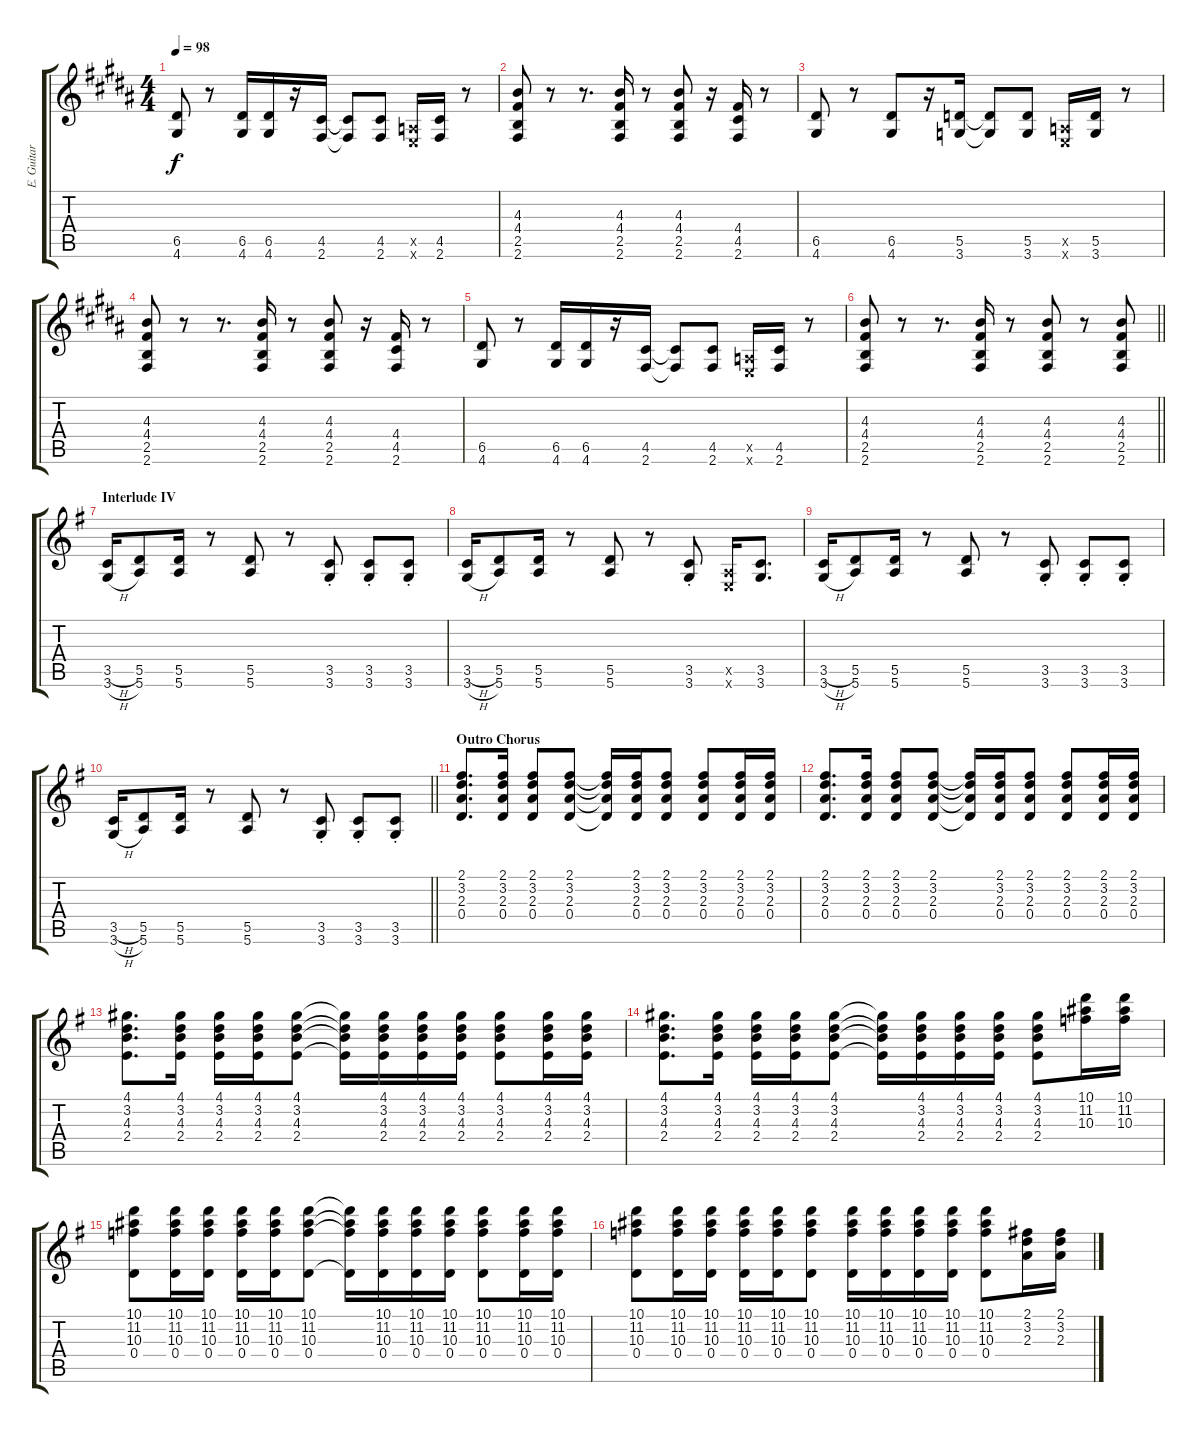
\track ("E. Guitar I" "E. Guitar ") {instrument overdrivenguitar}
\staff {score tabs}
\tuning (E4 B3 G3 D3 A2 E2) {hide}
\ts (4 4)
\tempo 98
\clef g2
\ks b
(6.5 4.6).8{dy f} r.8 (6.5 4.6).16 (6.5 4.6).16 r.16 (4.5 2.6).16 (4.5{t} 2.6{t}).8 (4.5 2.6).8 (0.5{x} 0.6{x}).16 (4.5 2.6).16 r.8 |
(4.3 4.4 2.5 2.6).8 r.8 r.8{d} (4.3 4.4 2.5 2.6).16 r.8 (4.3 4.4 2.5 2.6).8 r.16 (4.4 4.5 2.6).16 r.8 |
(6.5 4.6).8 r.8 (6.5 4.6).8 r.16 (5.5 3.6).16 (5.5{t} 3.6{t}).8 (5.5 3.6).8 (0.5{x} 0.6{x}).16 (5.5 3.6).16 r.8 |
(4.3 4.4 2.5 2.6).8 r.8 r.8{d} (4.3 4.4 2.5 2.6).16 r.8 (4.3 4.4 2.5 2.6).8 r.16 (4.4 4.5 2.6).16 r.8 |
(6.5 4.6).8 r.8 (6.5 4.6).16 (6.5 4.6).16 r.16 (4.5 2.6).16 (4.5{t} 2.6{t}).8 (4.5 2.6).8 (0.5{x} 0.6{x}).16 (4.5 2.6).16 r.8 |
\barLineRight lightlight
(4.3 4.4 2.5 2.6).8 r.8 r.8{d} (4.3 4.4 2.5 2.6).16 r.8 (4.3 4.4 2.5 2.6).8 r.8 (4.3 4.4 2.5 2.6).8 |
\section ("" "Interlude IV")
\ks g
(3.5{h} 3.6{h}).16 (5.5 5.6).8 (5.5 5.6).16 r.8 (5.5 5.6).8 r.8 (3.5{st} 3.6{st}).8 (3.5{st} 3.6{st}).8 (3.5{st} 3.6{st}).8 |
(3.5{h} 3.6{h}).16 (5.5 5.6).8 (5.5 5.6).16 r.8 (5.5 5.6).8 r.8 (3.5{st} 3.6{st}).8 (0.5{x} 0.6{x}).16 (3.5 3.6).8{d} |
(3.5{h} 3.6{h}).16 (5.5 5.6).8 (5.5 5.6).16 r.8 (5.5 5.6).8 r.8 (3.5{st} 3.6{st}).8 (3.5{st} 3.6{st}).8 (3.5{st} 3.6{st}).8 |
\barLineRight lightlight
(3.5{h} 3.6{h}).16 (5.5 5.6).8 (5.5 5.6).16 r.8 (5.5 5.6).8 r.8 (3.5{st} 3.6{st}).8 (3.5{st} 3.6{st}).8 (3.5{st} 3.6{st}).8 |
\section ("" "Outro Chorus")
(2.1 3.2 2.3 0.4).8{d} (2.1 3.2 2.3 0.4).16 (2.1 3.2 2.3 0.4).8 (2.1 3.2 2.3 0.4).8 (2.1{t} 3.2{t} 2.3{t} 0.4{t}).16 (2.1 3.2 2.3 0.4).16 (2.1 3.2 2.3 0.4).8 (2.1 3.2 2.3 0.4).8 (2.1 3.2 2.3 0.4).16 (2.1 3.2 2.3 0.4).16 |
(2.1 3.2 2.3 0.4).8{d} (2.1 3.2 2.3 0.4).16 (2.1 3.2 2.3 0.4).8 (2.1 3.2 2.3 0.4).8 (2.1{t} 3.2{t} 2.3{t} 0.4{t}).16 (2.1 3.2 2.3 0.4).16 (2.1 3.2 2.3 0.4).8 (2.1 3.2 2.3 0.4).8 (2.1 3.2 2.3 0.4).16 (2.1 3.2 2.3 0.4).16 |
(4.1 3.2 4.3 2.4).8{d} (4.1 3.2 4.3 2.4).16 (4.1 3.2 4.3 2.4).16 (4.1 3.2 4.3 2.4).16 (4.1 3.2 4.3 2.4).8 (4.1{t} 3.2{t} 4.3{t} 2.4{t}).16 (4.1 3.2 4.3 2.4).16 (4.1 3.2 4.3 2.4).16 (4.1 3.2 4.3 2.4).16 (4.1 3.2 4.3 2.4).8 (4.1 3.2 4.3 2.4).16 (4.1 3.2 4.3 2.4).16 |
(4.1 3.2 4.3 2.4).8{d} (4.1 3.2 4.3 2.4).16 (4.1 3.2 4.3 2.4).16 (4.1 3.2 4.3 2.4).16 (4.1 3.2 4.3 2.4).8 (4.1{t} 3.2{t} 4.3{t} 2.4{t}).16 (4.1 3.2 4.3 2.4).16 (4.1 3.2 4.3 2.4).16 (4.1 3.2 4.3 2.4).16 (4.1 3.2 4.3 2.4).8 (10.1 11.2 10.3).16 (10.1 11.2 10.3).16 |
(10.1 11.2 10.3 0.4).8 (10.1 11.2 10.3 0.4).16 (10.1 11.2 10.3 0.4).16 (10.1 11.2 10.3 0.4).16 (10.1 11.2 10.3 0.4).16 (10.1 11.2 10.3 0.4).8 (10.1{t} 11.2{t} 10.3{t} 0.4{t}).16 (10.1 11.2 10.3 0.4).16 (10.1 11.2 10.3 0.4).16 (10.1 11.2 10.3 0.4).16 (10.1 11.2 10.3 0.4).8 (10.1 11.2 10.3 0.4).16 (10.1 11.2 10.3 0.4).16 |
(10.1 11.2 10.3 0.4).8 (10.1 11.2 10.3 0.4).16 (10.1 11.2 10.3 0.4).16 (10.1 11.2 10.3 0.4).16 (10.1 11.2 10.3 0.4).16 (10.1 11.2 10.3 0.4).8 (10.1 11.2 10.3 0.4).16 (10.1 11.2 10.3 0.4).16 (10.1 11.2 10.3 0.4).16 (10.1 11.2 10.3 0.4).16 (10.1 11.2 10.3 0.4).8 (2.1 3.2 2.3).16 (2.1 3.2 2.3).16
